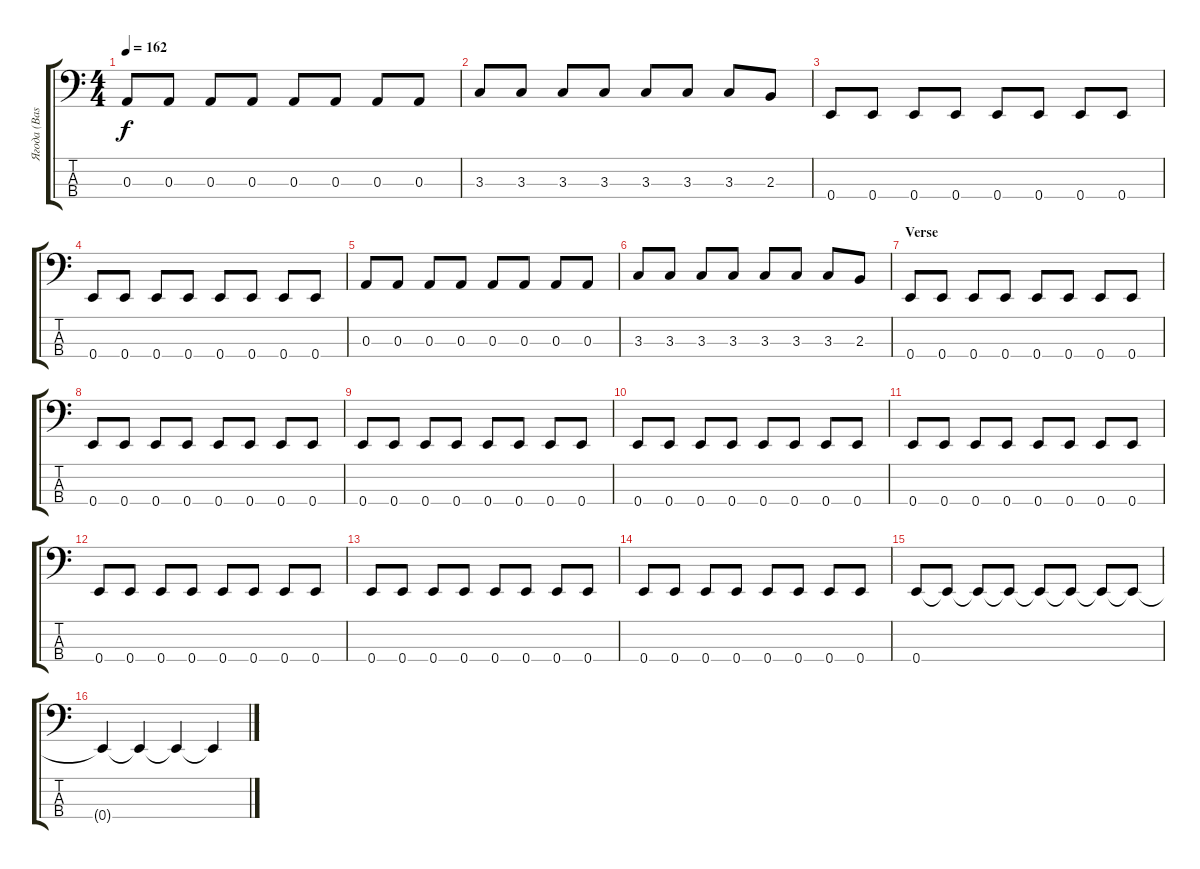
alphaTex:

\track ("Ягода (Bass)" "Ягода (Bas") {instrument electricbassfinger}
\staff {score tabs}
\tuning (G2 D2 A1 E1) {hide}
\ts (4 4)
\tempo 162
\clef f4
\ks c
0.3.8{dy f} 0.3.8 0.3.8 0.3.8 0.3.8 0.3.8 0.3.8 0.3.8 |
3.3.8 3.3.8 3.3.8 3.3.8 3.3.8 3.3.8 3.3.8 2.3.8 |
0.4.8 0.4.8 0.4.8 0.4.8 0.4.8 0.4.8 0.4.8 0.4.8 |
0.4.8 0.4.8 0.4.8 0.4.8 0.4.8 0.4.8 0.4.8 0.4.8 |
0.3.8 0.3.8 0.3.8 0.3.8 0.3.8 0.3.8 0.3.8 0.3.8 |
3.3.8 3.3.8 3.3.8 3.3.8 3.3.8 3.3.8 3.3.8 2.3.8 |
\section ("" "Verse")
0.4.8 0.4.8 0.4.8 0.4.8 0.4.8 0.4.8 0.4.8 0.4.8 |
0.4.8 0.4.8 0.4.8 0.4.8 0.4.8 0.4.8 0.4.8 0.4.8 |
0.4.8 0.4.8 0.4.8 0.4.8 0.4.8 0.4.8 0.4.8 0.4.8 |
0.4.8 0.4.8 0.4.8 0.4.8 0.4.8 0.4.8 0.4.8 0.4.8 |
0.4.8 0.4.8 0.4.8 0.4.8 0.4.8 0.4.8 0.4.8 0.4.8 |
0.4.8 0.4.8 0.4.8 0.4.8 0.4.8 0.4.8 0.4.8 0.4.8 |
0.4.8 0.4.8 0.4.8 0.4.8 0.4.8 0.4.8 0.4.8 0.4.8 |
0.4.8 0.4.8 0.4.8 0.4.8 0.4.8 0.4.8 0.4.8 0.4.8 |
0.4.8 0.4{t}.8 0.4{t}.8 0.4{t}.8 0.4{t}.8 0.4{t}.8 0.4{t}.8 0.4{t}.8 |
0.4{t}.4 0.4{t}.4 0.4{t}.4 0.4{t}.4
